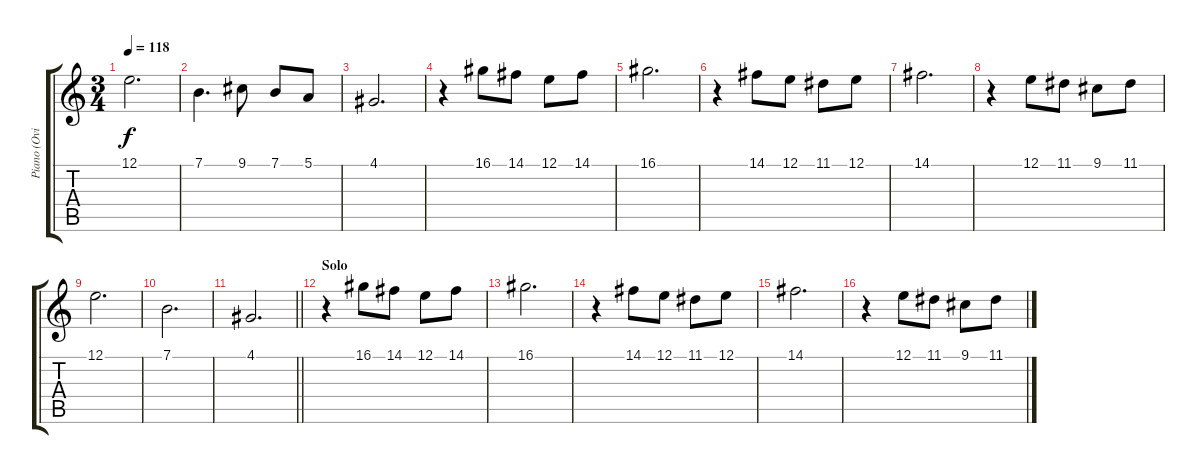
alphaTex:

\track ("Piano (Ovie)" "Piano (Ovi") {instrument brightacousticpiano}
\staff {score tabs}
\tuning (E4 B3 G3 D3 A2 E2) {hide}
\ts (3 4)
\tempo 118
\clef g2
\ks c
12.1.2{d dy f} |
7.1.4{d} 9.1.8 7.1.8 5.1.8 |
4.1.2{d} |
r.4 16.1.8 14.1.8 12.1.8 14.1.8 |
16.1.2{d} |
r.4 14.1.8 12.1.8 11.1.8 12.1.8 |
14.1.2{d} |
r.4 12.1.8 11.1.8 9.1.8 11.1.8 |
12.1.2{d} |
7.1.2{d} |
\barLineRight lightlight
4.1.2{d} |
\section ("" "Solo")
r.4 16.1.8 14.1.8 12.1.8 14.1.8 |
16.1.2{d} |
r.4 14.1.8 12.1.8 11.1.8 12.1.8 |
14.1.2{d} |
r.4 12.1.8 11.1.8 9.1.8 11.1.8
